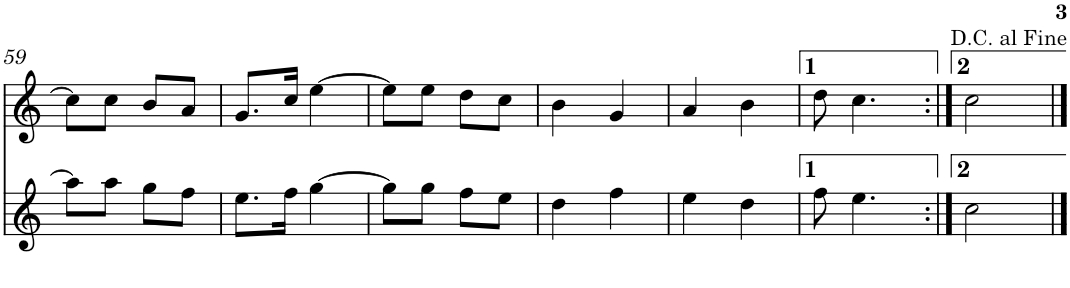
**kern	**kern
*part2	*part1
*staff2	*staff1
*I"Part 2	*I"Part 1
!!LO:PB:g=z
*clefG2	*clefG2
*k[]	*k[]
*M2/4	*M2/4
=59	=59
8aa\L]	8cc\L]
8aa\J	8cc\J
8gg\L	8b/L
8ff\J	8a/J
=60	=60
8.ee\L	8.g/L
16ff\Jk	16cc/Jk
[4gg\	[4ee\
=61	=61
8gg\L]	8ee\L]
8gg\J	8ee\J
8ff\L	8dd\L
8ee\J	8cc\J
=62	=62
4dd\	4b\
4ff\	4g/
=63	=63
4ee\	4a/
4dd\	4b\
=64	=64
8ff\	8dd\
4.ee\	4.cc\
=65:|!	=65:|!
2cc\	2cc\
==	==
*-	*-
